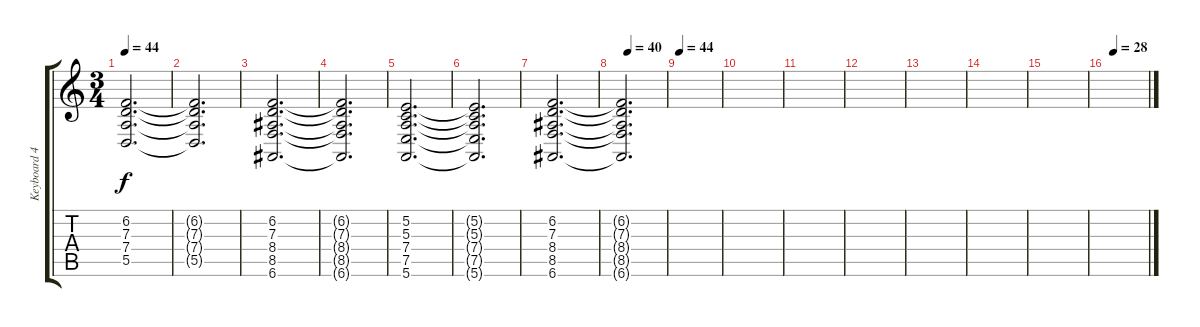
\track ("Keyboard 4" "Keyboard 4") {instrument pad2warm}
\staff {score tabs}
\tuning (E4 B3 G3 D3 A2 E2) {hide}
\ts (3 4)
\tempo 44
\clef g2
\ks c
(6.2 7.3 7.4 5.5).2{d dy f volume 1} |
(6.2{t} 7.3{t} 7.4{t} 5.5{t}).2{d} |
(6.2 7.3 8.4 8.5 6.6).2{d} |
(6.2{t} 7.3{t} 8.4{t} 8.5{t} 6.6{t}).2{d} |
(5.2 5.3 7.4 7.5 5.6).2{d} |
(5.2{t} 5.3{t} 7.4{t} 7.5{t} 5.6{t}).2{d} |
(6.2 7.3 8.4 8.5 6.6).2{d} |
\tempo (40 0.16666666666666666)
(6.2{t} 7.3{t} 8.4{t} 8.5{t} 6.6{t}).2{d} |
\tempo 44
|
|
|
|
|
|
|
\tempo (28 0.16666666666666666)
